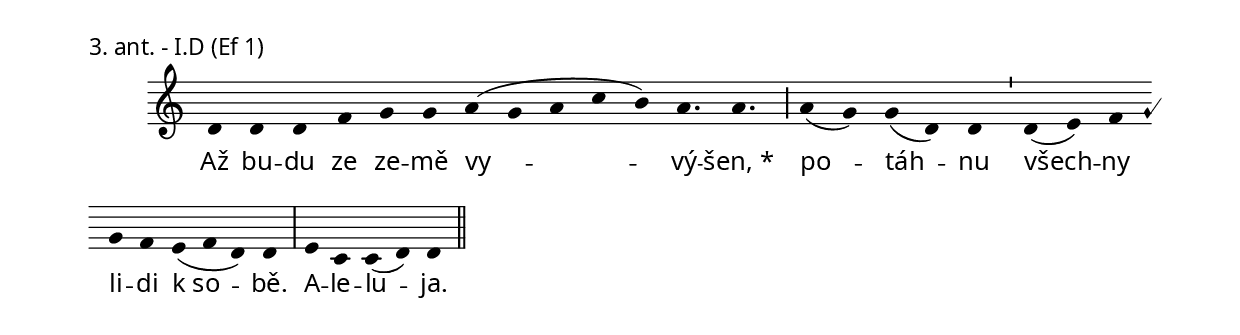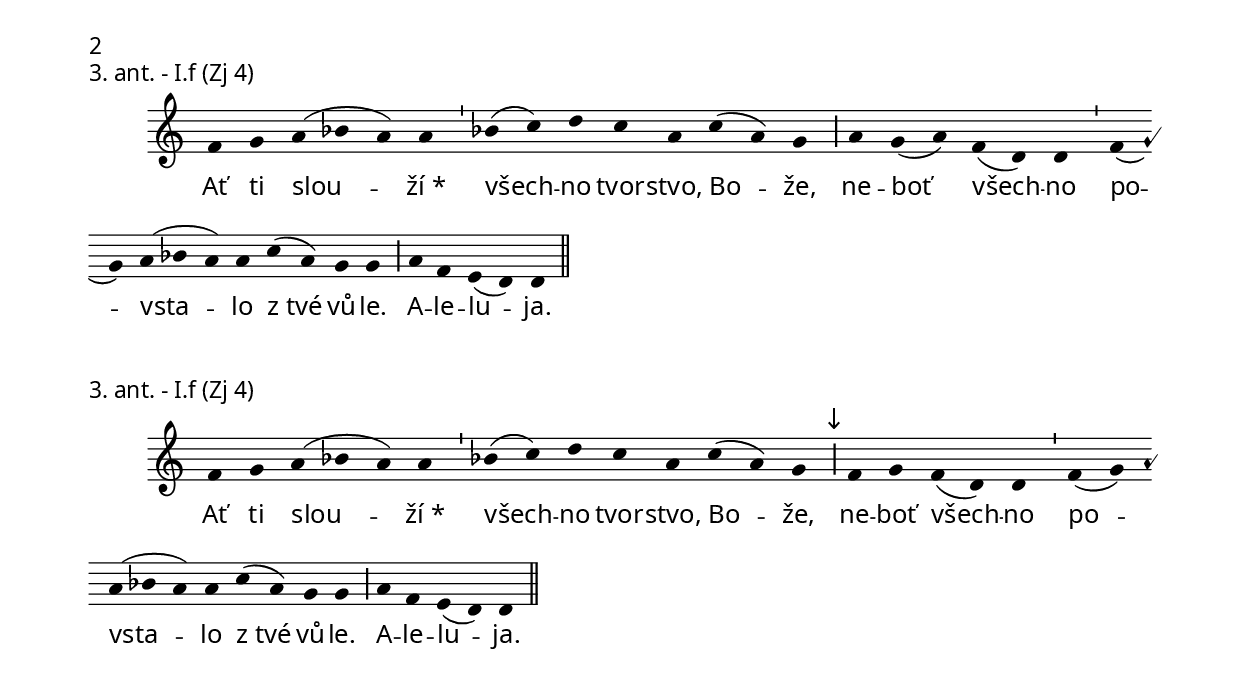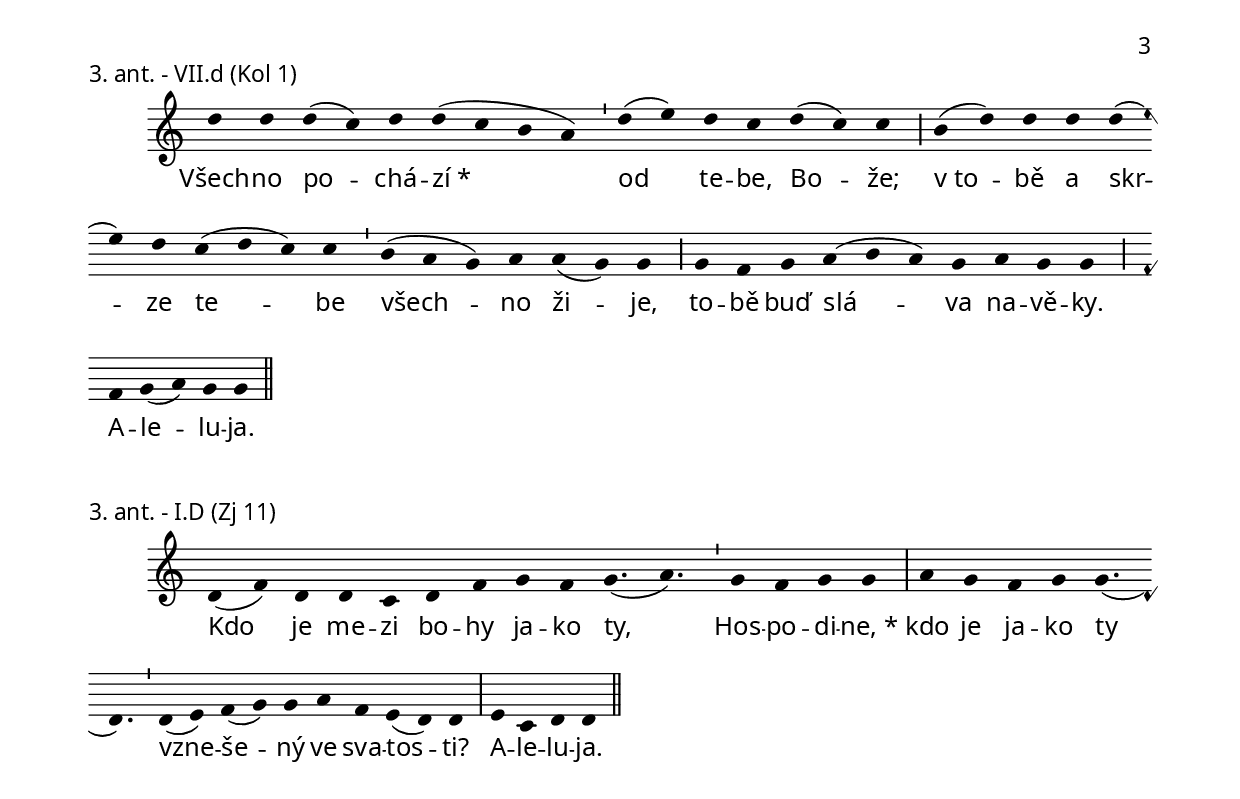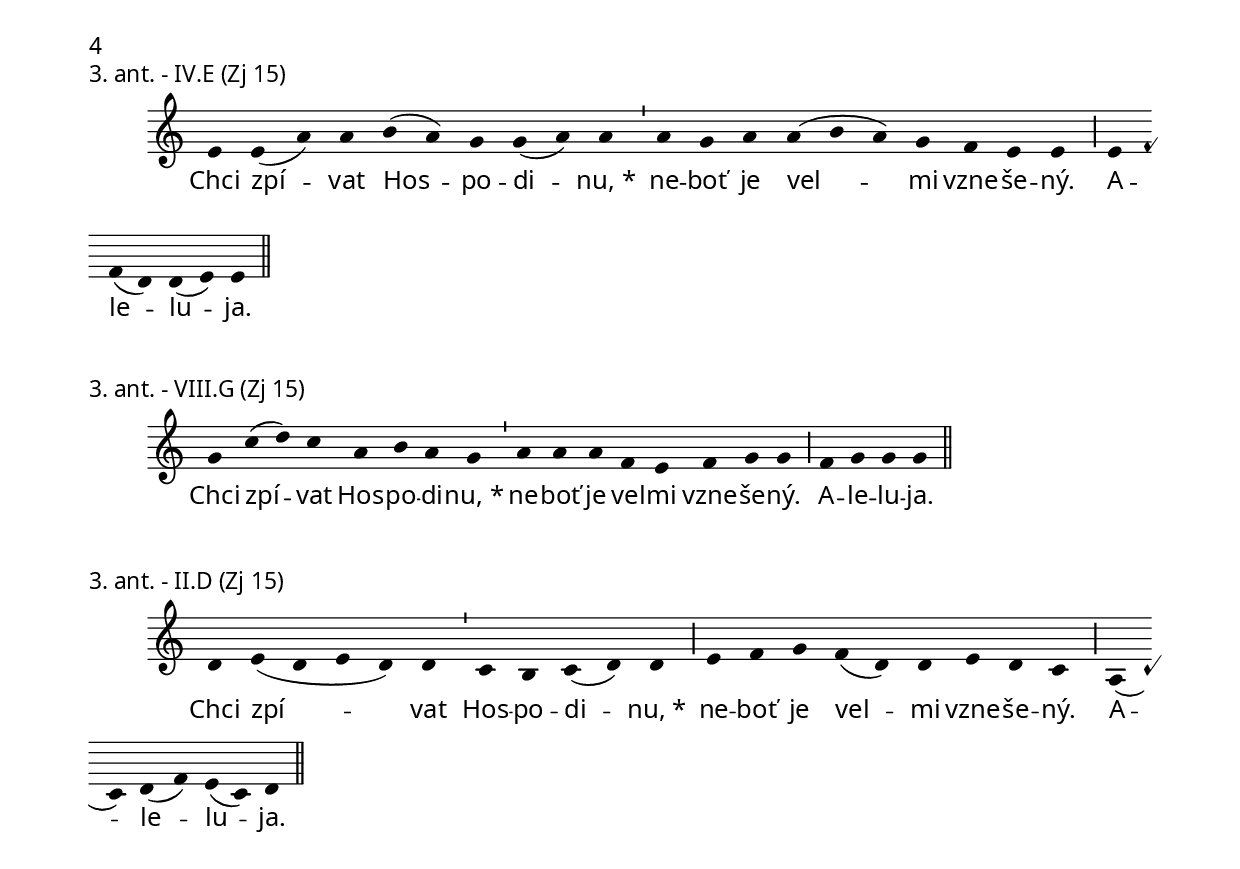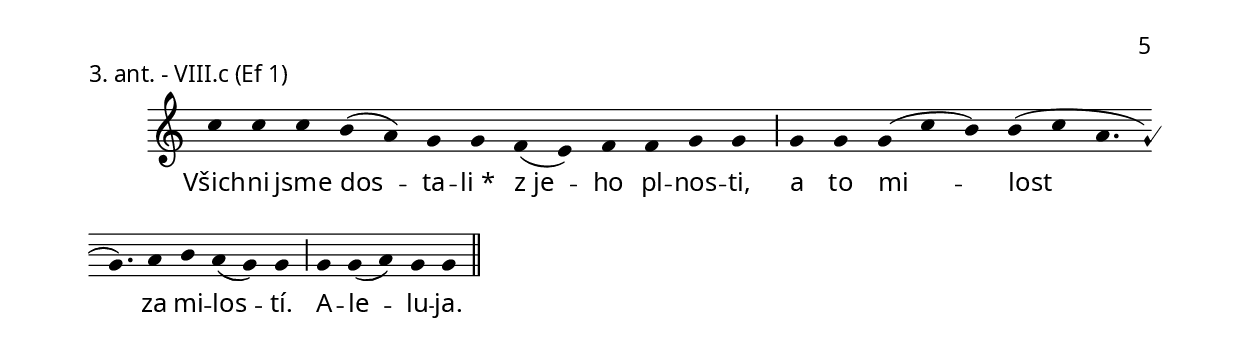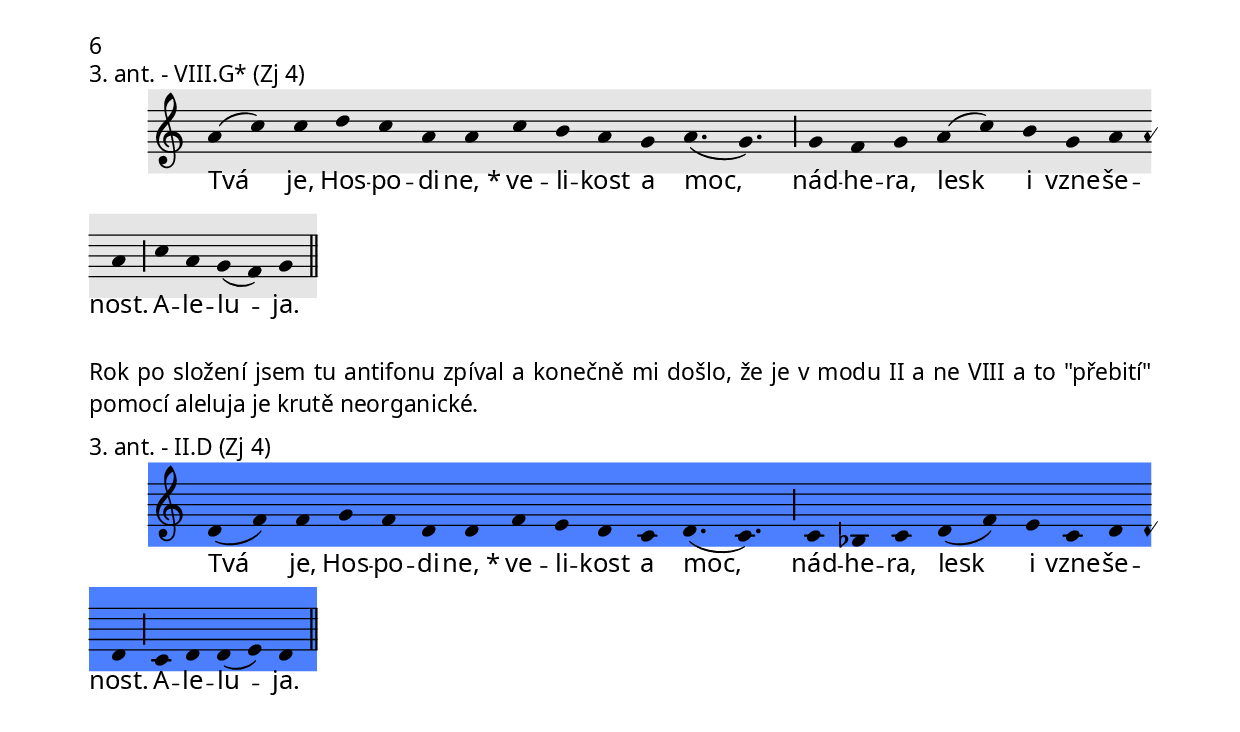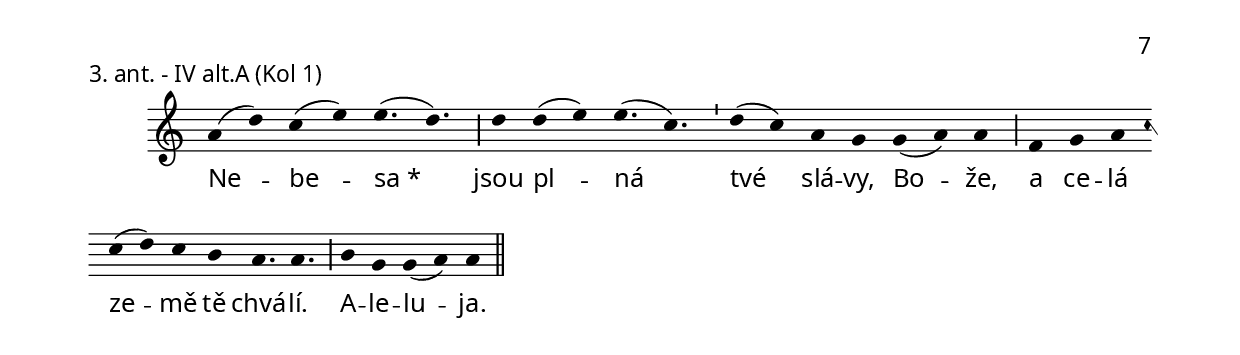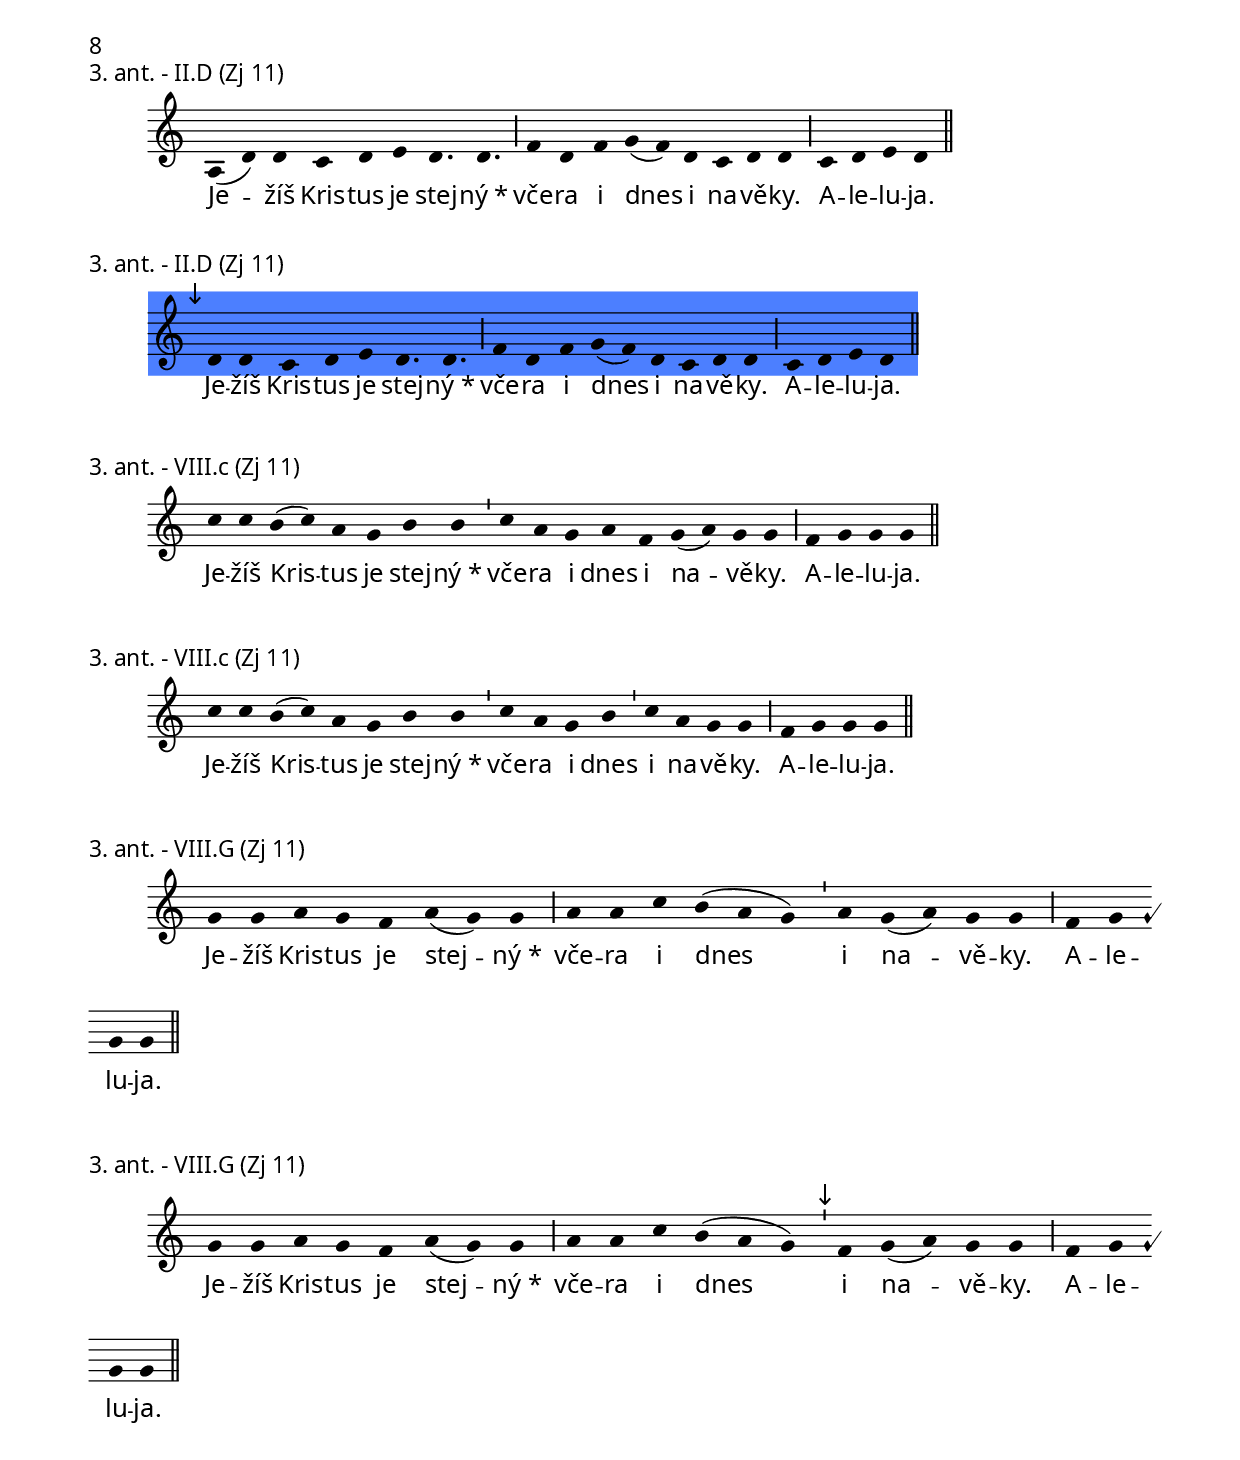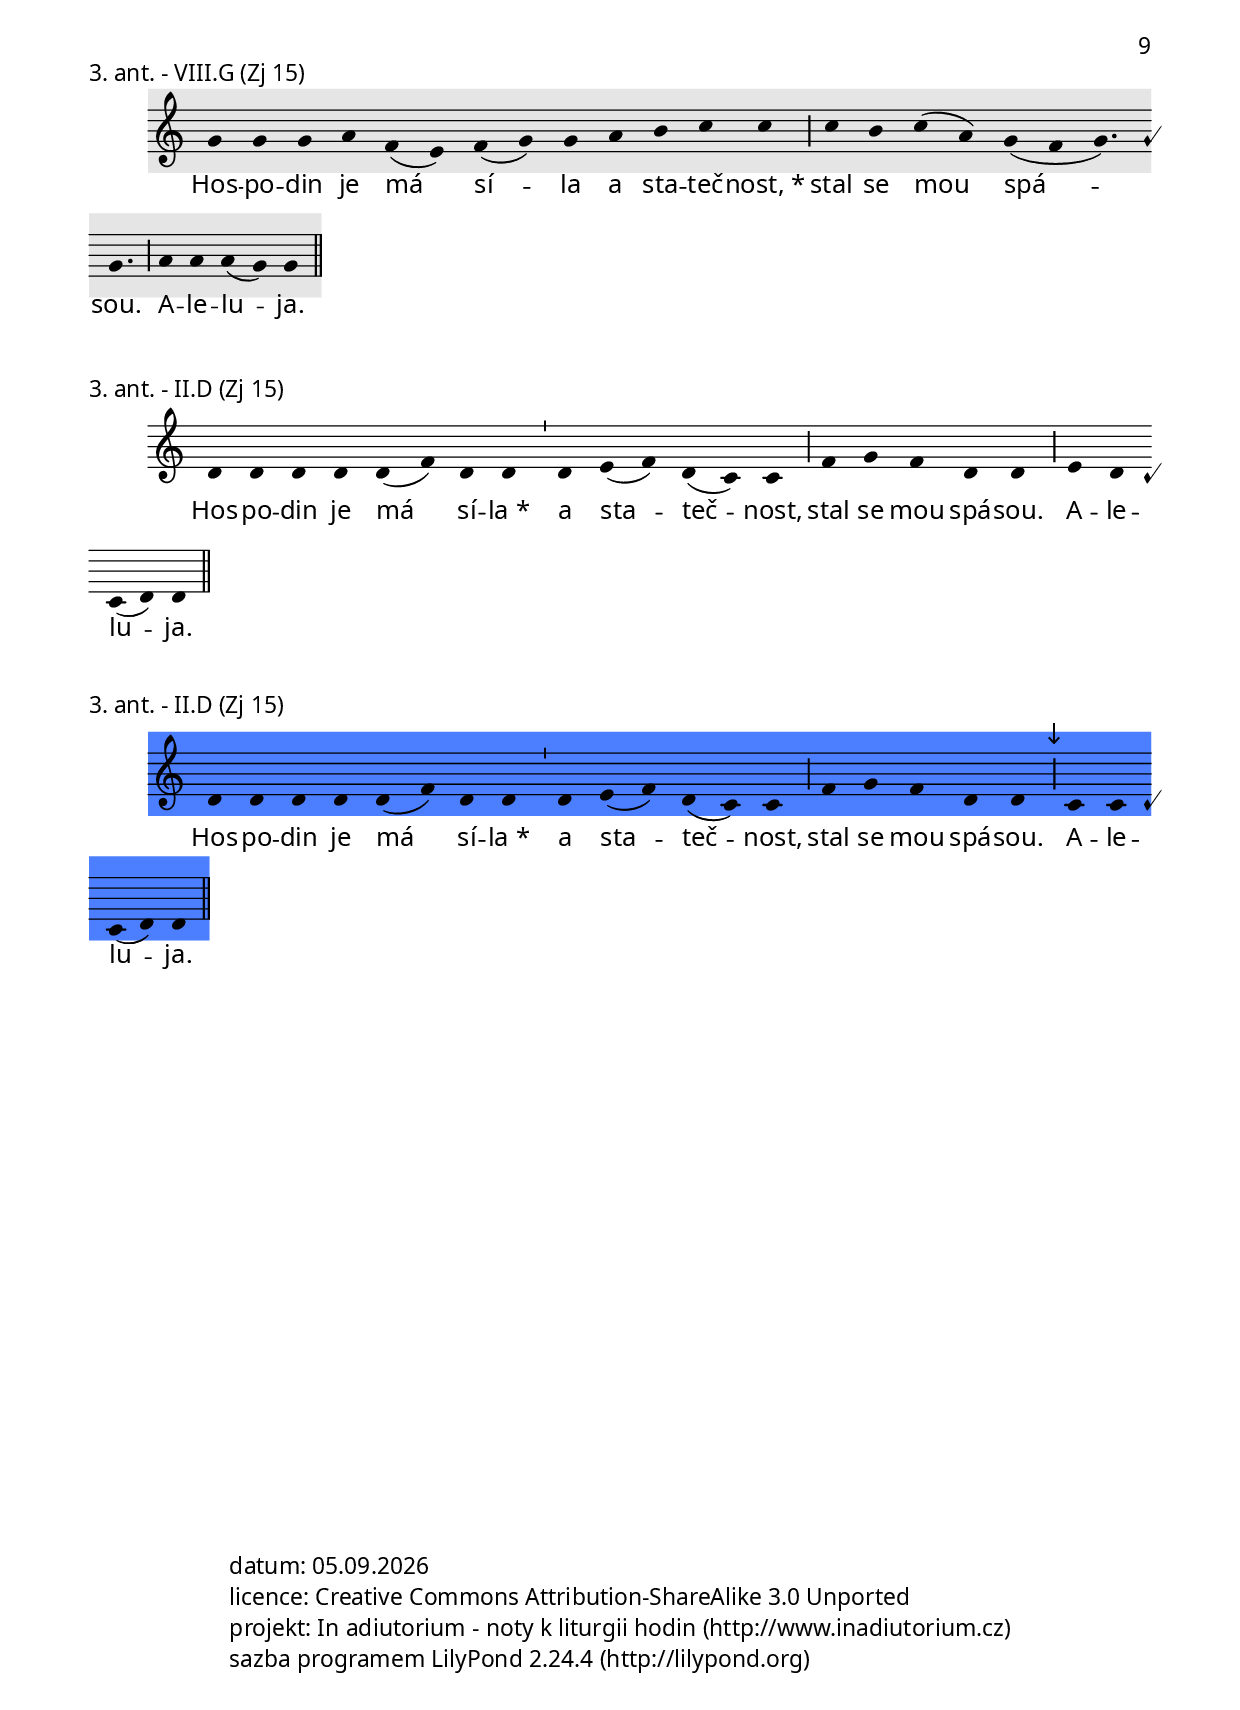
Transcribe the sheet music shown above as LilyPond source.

\include "../spolecne.ly"

% Antifony k nz kantikum nespor se opakuji v dvoutydennim
% cyklu - podobne jako v zaltari.
% Do zvlastniho souboru jsou vytazeny proto, ze v souboru
% velikonocnich antifon jsou jednotlive dny includovany
% do bookpart - a v bookpart se nesmi objevit definice promenne.

%%% LICHE TYDNY -------------------------------------------------

%velikTIpondeliNespAntIII =
\score {
  \relative c' {
    \choralniRezim
    d4 d d f g g a( g a c b) a4. a \barMaior
    a4( g) g( d) d \barMin d( e) f g f e( f d) d \barMax
    e c c( d) d \barFinalis
  }
  \addlyrics {
    Až bu -- du ze ze -- mě vy -- vý -- šen,_*
    po -- táh -- nu všech -- ny li -- di k_so -- bě.
    A -- le -- lu -- ja.
  }
  \header {
    quid = "3. ant."
    modus = "I"
    differentia = "D"
    psalmus = "Ef 1"
    id = ""
    fons = "5. ne postní, 2. nešp, ad Magnificat"
    piece = \markup {\sestavTitulek}
  }
}

\pageBreak

%velikTIuteryNespAntIII =
\score {
  \relative c' {
    \choralniRezim
    f4 g a( bes a) a \barMin bes( c) d c a c( a) g \barMaior
    a g( a) f( d) d \barMin f( g) a( bes a) a c( a) g g \barMaior
    a f e( d) d \barFinalis
  }
  \addlyrics {
    Ať ti slou -- ží_* všech -- no tvor -- stvo, Bo -- že,
    ne -- boť všech -- no po -- vsta -- lo z_tvé vů -- le.
    A -- le -- lu -- ja.
  }
  \header {
    quid = "3. ant."
    modus = "I"
    differentia = "f"
    psalmus = "Zj 4"
    id = "t1-ut"
    piece = \markup {\sestavTitulek}
  }
}

\score {
  \relative c' {
    \choralniRezim
    f4 g a( bes a) a \barMin bes( c) d c a c( a) g \barMaior
    \mark\sipka f g f( d) d \barMin f( g) a( bes a) a c( a) g g \barMaior
    a f e( d) d \barFinalis
  }
  \addlyrics {
    Ať ti slou -- ží_* všech -- no tvor -- stvo, Bo -- že,
    ne -- boť všech -- no po -- vsta -- lo z_tvé vů -- le.
    A -- le -- lu -- ja.
  }
  \header {
    quid = "3. ant."
    modus = "I"
    differentia = "f"
    psalmus = "Zj 4"
    id = "t1-ut"
    piece = \markup {\sestavTitulek}
  }
}

\pageBreak

%velikTIstredaNespAntIII =
\score {
  \relative c'' {
    \choralniRezim
    d4 d d( c) d d( c b a) \barMin d( e) d c d( c) c \barMaior
    b( d) d d d( e) d c( d c) c \barMin b( a g) a a( g) g \barMaior
    g f g a( b a) g a g g \barMaior
    f g( a) g g \barFinalis
  }
  \addlyrics {
    Všech -- no po -- chá -- zí_* od te -- be, Bo -- že;
    v_to -- bě a skr -- ze te -- be všech -- no ži -- je,
    to -- bě buď slá -- va na -- vě -- ky.
    A -- le -- lu -- ja.
  }
  \header {
    quid = "3. ant."
    modus = "VII"
    differentia = "d"
    psalmus = "Kol 1"
    id = ""
    fons = "slavnost Nejsvětější Trojice, r.ch., 3. ant.; přidáno aleluja"
    piece = \markup {\sestavTitulek}
  }
}

%velikTIctvrtekNespAntIII =
\score {
  \relative c' {
    \choralniRezim
    d( f) d d c d f g f g4.( a) \barMin g4 f g g \barMax
    a g f g g4.( d) \barMin d4( e) f( g) g a f e( d) d \barMax
    e c d d \barFinalis
  }
  \addlyrics {
    Kdo je me -- zi bo -- hy ja -- ko ty, Hos -- po -- di -- ne,_*
    kdo je ja -- ko ty vzne -- še -- ný ve sva -- tos -- ti?
    A -- le -- lu -- ja.
  }
  \header {
    quid = "3. ant."
    modus = "I"
    differentia = "D"
    psalmus = "Zj 11"
    id = ""
    piece = \markup {\sestavTitulek}
  }
}

\pageBreak

%velikTIpatekNespAntIII =
\score {
  \relative c' {
    \choralniRezim
    e4 e( a) a b( a) g g( a) a \barMin
    a g a a( b a) g f e e \barMaior
    e f( d) d( e) e \barFinalis
  }
  \addlyrics {
    Chci zpí -- vat Hos -- po -- di -- nu,_*
    ne -- boť je vel -- mi vzne -- še -- ný.
    A -- le -- lu -- ja.
  }
  \header {
    quid = "3. ant."
    modus = "IV"
    differentia = "E"
    psalmus = "Zj 15"
    id = ""
    piece = \markup {\sestavTitulek}
  }
}

\score {
  \relative c'' {
    \choralniRezim
    g4 c( d) c a b a g \barMin
    a a a f e f g g \barMaior
    f g g g \barFinalis
  }
  \addlyrics {
    Chci zpí -- vat Hos -- po -- di -- nu,_*
    ne -- boť je vel -- mi vzne -- še -- ný.
    A -- le -- lu -- ja.
  }
  \header {
    quid = "3. ant."
    modus = "VIII"
    differentia = "G"
    psalmus = "Zj 15"
    id = ""
    piece = \markup {\sestavTitulek}
  }
}

\score {
  \relative c' {
    \choralniRezim
    d4 e( d e d) d \barMin c b c( d) d \barMaior
    e f g f( d) d e d c \barMaior
    a( c) d( f) e( c) d \barFinalis
  }
  \addlyrics {
    Chci zpí -- vat Hos -- po -- di -- nu,_*
    ne -- boť je vel -- mi vzne -- še -- ný.
    A -- le -- lu -- ja.
  }
  \header {
    quid = "3. ant."
    modus = "II"
    differentia = "D"
    psalmus = "Zj 15"
    id = ""
    piece = \markup {\sestavTitulek}
  }
}

\pageBreak

%%% SUDE TYDNY --------------------------------------------------

%velikTIIpondeliNespAntIII =
\score {
  \relative c'' {
    \choralniRezim
    c4 c c b( a) g g f( e) f f g g \barMaior
    g g g( c b) b( c a4. g) a4 b a( g) g \barMaior
    g g( a) g g \barFinalis
  }
  \addlyrics {
    Všich -- ni jsme dos -- ta -- li_* z_je -- ho pl -- nos -- ti,
    a to mi -- lost za mi -- los -- tí.
    A -- le -- lu -- ja.
  }
  \header {
    quid = "3. ant."
    modus = "VIII"
    differentia = "c"
    psalmus = "Ef 1"
    id = ""
    piece = \markup {\sestavTitulek}
  }
}

\pageBreak

%velikTIIuteryNespAntIII =
\score {
  \relative c'' {
    \zvyraznovacSedy
    \choralniRezim
    a4( c) c d c a a c b a g a4.( g) \barMaior
    g4 f g a( c) b g a a \barMaior
    c a g( f) g \barFinalis
  }
  \addlyrics {
    Tvá je, Hos -- po -- di -- ne,_* ve -- li -- kost a moc,
    nád -- he -- ra, lesk i vzne -- še -- nost.
    A -- le -- lu -- ja.
  }
  \header {
    quid = "3. ant."
    modus = "VIII"
    differentia = "G*"
    psalmus = "Zj 4"
    id = ""
    piece = \markup {\sestavTitulek}
  }
}

\markup\justify{
  Rok po složení jsem tu antifonu zpíval a konečně mi došlo,
  že je v modu II a ne VIII a to "\"přebití\"" pomocí aleluja
  je krutě neorganické.
}

\score {
  \relative c' {
    \zvyraznovacModry
    \choralniRezim
    d4( f) f g f d d f e d c d4.( c) \barMaior
    c4 bes c d( f) e c d d \barMaior
    c d d( e) d \barFinalis
  }
  \addlyrics {
    Tvá je, Hos -- po -- di -- ne,_* ve -- li -- kost a moc,
    nád -- he -- ra, lesk i vzne -- še -- nost.
    A -- le -- lu -- ja.
  }
  \header {
    quid = "3. ant."
    modus = "II"
    differentia = "D"
    psalmus = "Zj 4"
    id = ""
    piece = \markup {\sestavTitulek}
  }
}

\pageBreak

%velikTIIstredaNespAntIII =
\score {
  \relative c'' {
    \choralniRezim
    a4( d) c( e) e4.( d) \barMaior d4 d( e) e4.( c) \barMin d4( c) a g g( a) a \barMaior
    f g a c( d) c b a4. a \barMaior
    b4 g g( a) a \barFinalis
  }
  \addlyrics {
    Ne -- be -- sa_* jsou pl -- ná tvé slá -- vy, Bo -- že,
    a ce -- lá ze -- mě tě chvá -- lí.
    A -- le -- lu -- ja.
  }
  \header {
    quid = "3. ant."
    modus = "IV alt"
    differentia = "A"
    psalmus = "Kol 1"
    id = ""
    piece = \markup {\sestavTitulek}
  }
}

\pageBreak

%velikTIIctvrtekNespAntIII =
\score {
  \relative c' {
    \choralniRezim
    a4( d) d c d e d4. d \barMaior
    f4 d f g( f) d c d d \barMaior
    c d e d \barFinalis
  }
  \addlyrics {
    Je -- žíš Kris -- tus je stej -- ný_*
    vče -- ra i dnes i na -- vě -- ky.
    A -- le -- lu -- ja.
  }
  \header {
    quid = "3. ant."
    modus = "II"
    differentia = "D"
    psalmus = "Zj 11"
    id = "t2-ct"
    piece = \markup {\sestavTitulek}
  }
}

\score {
  \relative c' {
    \zvyraznovacModry
    \choralniRezim
    \mark\sipka d4 d c d e d4. d \barMaior
    f4 d f g( f) d c d d \barMaior
    c d e d \barFinalis
  }
  \addlyrics {
    Je -- žíš Kris -- tus je stej -- ný_*
    vče -- ra i dnes i na -- vě -- ky.
    A -- le -- lu -- ja.
  }
  \header {
    quid = "3. ant."
    modus = "II"
    differentia = "D"
    psalmus = "Zj 11"
    id = "t2-ct"
    piece = \markup {\sestavTitulek}
  }
}

\score {
  \relative c'' {
    \choralniRezim
    c4 c b( c) a g b b \barMin
    c a g a f g( a) g g \barMaior
    f g g g \barFinalis
  }
  \addlyrics {
    Je -- žíš Kris -- tus je stej -- ný_*
    vče -- ra i dnes i na -- vě -- ky.
    A -- le -- lu -- ja.
  }
  \header {
    quid = "3. ant."
    modus = "VIII"
    differentia = "c"
    psalmus = "Zj 11"
    id = "t2-ct"
    piece = \markup {\sestavTitulek}
  }
}

\score {
  \relative c'' {
    \choralniRezim
    c4 c b( c) a g b b \barMin
    c a g b \barMin c a g g \barMaior
    f g g g \barFinalis
  }
  \addlyrics {
    Je -- žíš Kris -- tus je stej -- ný_*
    vče -- ra i dnes i na -- vě -- ky.
    A -- le -- lu -- ja.
  }
  \header {
    quid = "3. ant."
    modus = "VIII"
    differentia = "c"
    psalmus = "Zj 11"
    id = "t2-ct"
    piece = \markup {\sestavTitulek}
  }
}

\score {
  \relative c'' {
    \choralniRezim
    g4 g a g f a( g) g \barMaior
    a a c b( a g) \barMin a g( a) g g \barMaior
    f g g g \barFinalis
  }
  \addlyrics {
    Je -- žíš Kris -- tus je stej -- ný_*
    vče -- ra i dnes i na -- vě -- ky.
    A -- le -- lu -- ja.
  }
  \header {
    quid = "3. ant."
    modus = "VIII"
    differentia = "G"
    psalmus = "Zj 11"
    id = "t2-ct"
    piece = \markup {\sestavTitulek}
  }
}

\score {
  \relative c'' {
    \choralniRezim
    g4 g a g f a( g) g \barMaior
    a a c b( a g) \barMin \mark\sipka f g( a) g g \barMaior
    f g g g \barFinalis
  }
  \addlyrics {
    Je -- žíš Kris -- tus je stej -- ný_*
    vče -- ra i dnes i na -- vě -- ky.
    A -- le -- lu -- ja.
  }
  \header {
    quid = "3. ant."
    modus = "VIII"
    differentia = "G"
    psalmus = "Zj 11"
    id = "t2-ct"
    piece = \markup {\sestavTitulek}
  }
}

\pageBreak

%velikTIIpatekNespAntIII =
\score {
  \relative c'' {
    \zvyraznovacSedy
    \choralniRezim
    g4 g g a f( e) f( g) g a b c c \barMaior
    c b c( a) g( f g4.) g4. \barMaior
    a4 a a( g) g \barFinalis
  }
  \addlyrics {
    Hos -- po -- din je má sí -- la a sta -- teč -- nost,_*
    stal se mou spá -- sou.
    A -- le -- lu -- ja.
  }
  \header {
    quid = "3. ant."
    modus = "VIII"
    differentia = "G"
    psalmus = "Zj 15"
    id = "t2-pa"
    fons = "úlomek převzat z: žaltář, so 1.t., r.ch., 2. ant."
    placet = "mel. akcent na pomocném slovesu"
    piece = \markup {\sestavTitulek}
  }
}

\score {
  \relative c' {
    \choralniRezim
    d4 d d d d( f) d d \barMin
    d e( f) d( c) c \barMaior
    f g f d d \barMaior
    e d c( d) d \barFinalis
  }
  \addlyrics {
    Hos -- po -- din je má sí -- la_*
    a sta -- teč -- nost,
    stal se mou spá -- sou.
    A -- le -- lu -- ja.
  }
  \header {
    quid = "3. ant."
    modus = "II"
    differentia = "D"
    psalmus = "Zj 15"
    id = "t2-pa"
    piece = \markup {\sestavTitulek}
  }
}

\score {
  \relative c' {
    \zvyraznovacModry
    \choralniRezim
    d4 d d d d( f) d d \barMin
    d e( f) d( c) c \barMaior
    f g f d d \barMaior
    \mark\sipka c c c( d) d \barFinalis
  }
  \addlyrics {
    Hos -- po -- din je má sí -- la_*
    a sta -- teč -- nost,
    stal se mou spá -- sou.
    A -- le -- lu -- ja.
  }
  \header {
    quid = "3. ant."
    modus = "II"
    differentia = "D"
    psalmus = "Zj 15"
    id = "t2-pa"
    piece = \markup {\sestavTitulek}
  }
}